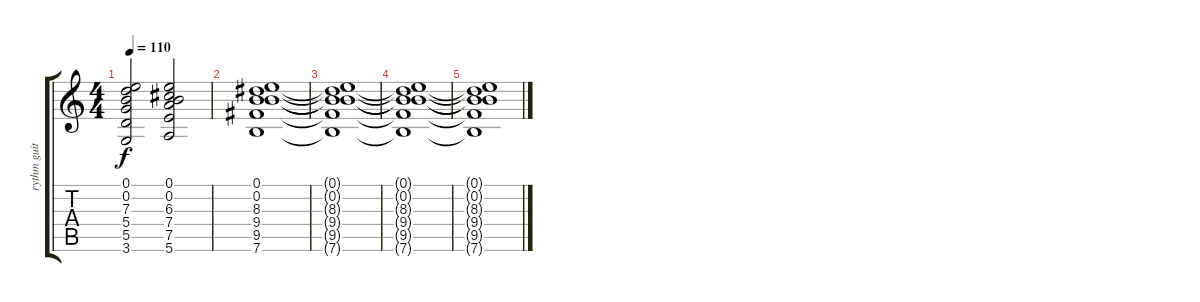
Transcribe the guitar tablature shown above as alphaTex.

\track ("rythm guitar" "rythm guit") {instrument acousticguitarsteel}
\staff {score tabs}
\tuning (E4 B3 G3 D3 A2 E2) {hide}
\ts (4 4)
\tempo 110
\clef g2
\ks c
(0.1 0.2 7.3 5.4 5.5 3.6).2{dy f} (0.1 0.2 6.3 7.4 7.5 5.6).2 |
(0.1 0.2 8.3 9.4 9.5 7.6).1{volume 0} |
(0.1{t} 0.2{t} 8.3{t} 9.4{t} 9.5{t} 7.6{t}).1 |
(0.1{t} 0.2{t} 8.3{t} 9.4{t} 9.5{t} 7.6{t}).1 |
(0.1{t} 0.2{t} 8.3{t} 9.4{t} 9.5{t} 7.6{t}).1
